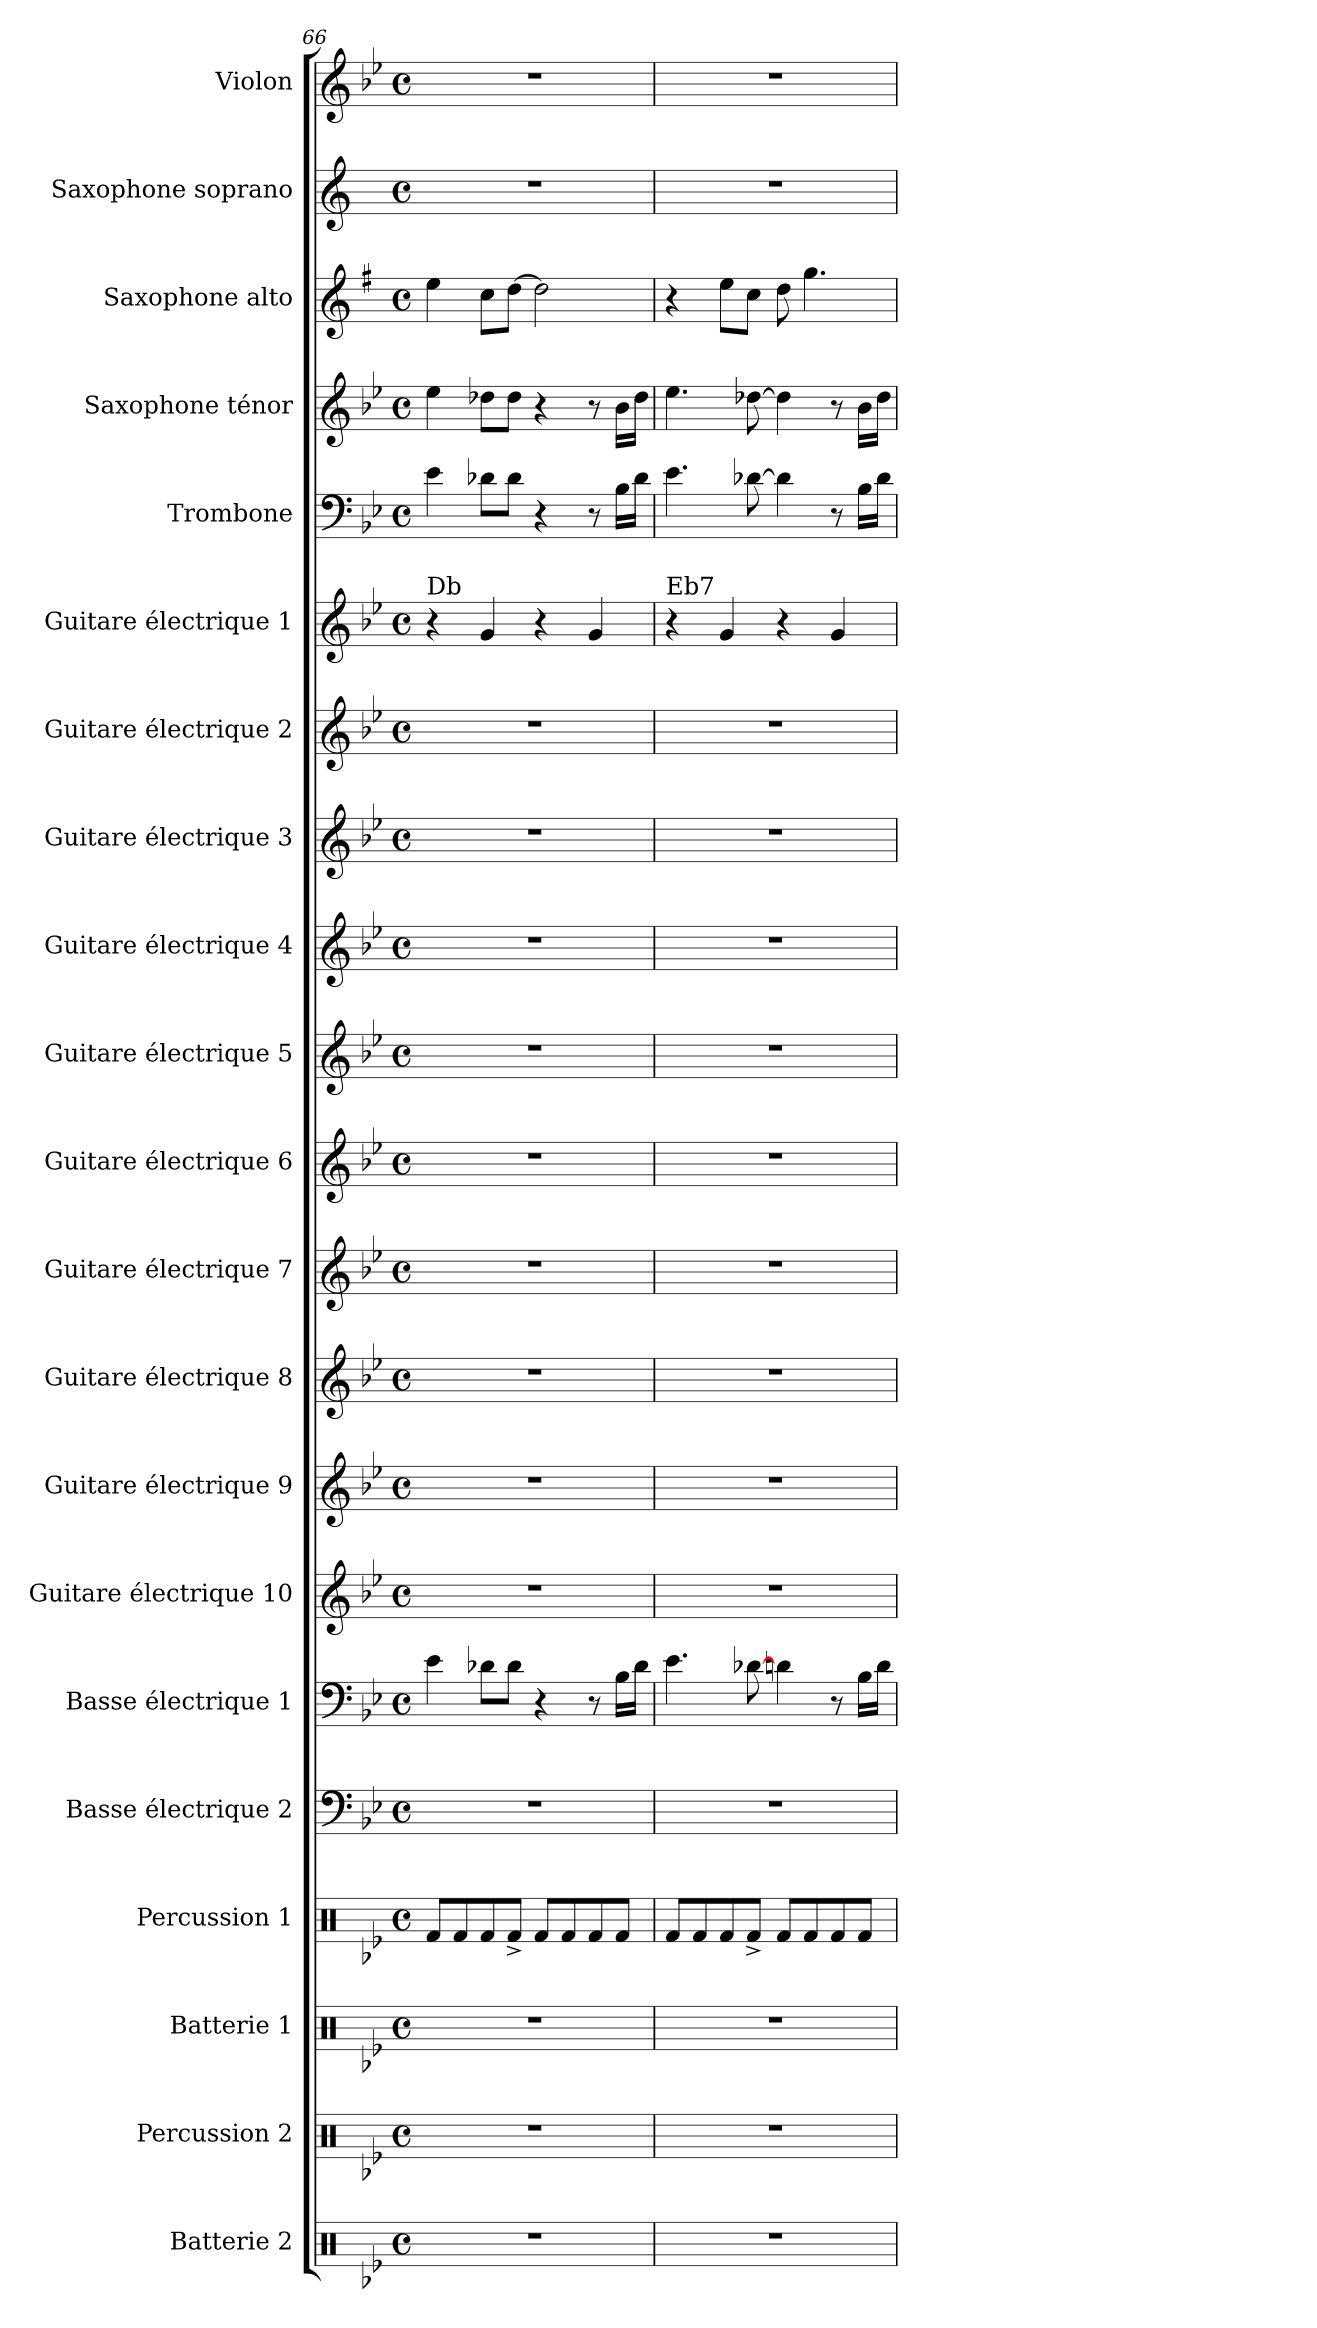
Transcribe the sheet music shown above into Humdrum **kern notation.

**kern	**kern	**kern	**kern	**kern	**kern	**kern	**kern	**kern	**kern	**kern	**kern	**kern	**kern	**kern	**kern	**kern	**kern	**kern	**kern	**kern
*part21	*part20	*part19	*part18	*part17	*part16	*part15	*part14	*part13	*part12	*part11	*part10	*part9	*part8	*part7	*part6	*part5	*part4	*part3	*part2	*part1
*staff21	*staff20	*staff19	*staff18	*staff17	*staff16	*staff15	*staff14	*staff13	*staff12	*staff11	*staff10	*staff9	*staff8	*staff7	*staff6	*staff5	*staff4	*staff3	*staff2	*staff1
*I"Batterie 2	*I"Percussion 2	*I"Batterie 1	*I"Percussion 1	*I"Basse électrique 2	*I"Basse électrique 1	*I"Guitare électrique 10	*I"Guitare électrique 9	*I"Guitare électrique 8	*I"Guitare électrique 7	*I"Guitare électrique 6	*I"Guitare électrique 5	*I"Guitare électrique 4	*I"Guitare électrique 3	*I"Guitare électrique 2	*I"Guitare électrique 1	*I"Trombone	*I"Saxophone ténor	*I"Saxophone alto	*I"Saxophone soprano	*I"Violon
*I'Batt. 2	*I'Perc. 2	*I'Batt. 1	*I'Perc. 1	*I'B.ƒ. 2	*I'B.ƒ. 1	*I'Gtr.ƒ. 10	*I'Gtr.ƒ. 9	*I'Gtr.ƒ. 8	*I'Gtr.ƒ. 7	*I'Gtr.ƒ. 6	*I'Gtr.ƒ. 5	*I'Gtr.ƒ. 4	*I'Gtr.ƒ. 3	*I'Gtr.ƒ. 2	*I'Gtr.ƒ. 1	*I'Tbn.	*I'Sx. T.	*I'Sx. A.	*I'Sx. S.	*I'Vln.
*clefX	*clefX	*clefX	*clefX	*clefF4	*clefF4	*clefG2	*clefG2	*clefG2	*clefG2	*clefG2	*clefG2	*clefG2	*clefG2	*clefG2	*clefG2	*clefF4	*clefG2	*clefG2	*clefG2	*clefG2
*	*	*	*	*ITrd7c12	*ITrd7c12	*ITrd7c12	*ITrd7c12	*ITrd7c12	*ITrd7c12	*ITrd7c12	*ITrd7c12	*ITrd7c12	*ITrd7c12	*ITrd7c12	*ITrd7c12	*	*ITrd8c14	*ITrd5c9	*ITrd1c2	*
*k[b-e-]	*k[b-e-]	*k[b-e-]	*k[b-e-]	*k[b-e-]	*k[b-e-]	*k[b-e-]	*k[b-e-]	*k[b-e-]	*k[b-e-]	*k[b-e-]	*k[b-e-]	*k[b-e-]	*k[b-e-]	*k[b-e-]	*k[b-e-]	*k[b-e-]	*k[b-e-]	*k[b-e-]	*k[b-e-]	*k[b-e-]
*B-:	*B-:	*B-:	*B-:	*B-:	*B-:	*B-:	*B-:	*B-:	*B-:	*B-:	*B-:	*B-:	*B-:	*B-:	*B-:	*B-:	*B-:	*B-:	*B-:	*B-:
*M4/4	*M4/4	*M4/4	*M4/4	*M4/4	*M4/4	*M4/4	*M4/4	*M4/4	*M4/4	*M4/4	*M4/4	*M4/4	*M4/4	*M4/4	*M4/4	*M4/4	*M4/4	*M4/4	*M4/4	*M4/4
*met(c)	*met(c)	*met(c)	*met(c)	*met(c)	*met(c)	*met(c)	*met(c)	*met(c)	*met(c)	*met(c)	*met(c)	*met(c)	*met(c)	*met(c)	*met(c)	*met(c)	*met(c)	*met(c)	*met(c)	*met(c)
=66	=66	=66	=66	=66	=66	=66	=66	=66	=66	=66	=66	=66	=66	=66	=66	=66	=66	=66	=66	=66
!	!	!	!	!	!	!	!	!	!	!	!	!	!	!	!LO:TX:a:t=Db	!	!	!	!	!
1r	1r	1r	8Rf/L	1r	4E-\	1r	1r	1r	1r	1r	1r	1r	1r	1r	4r	4e-\	4e-\	4g\	1r	1r
.	.	.	8Rf/	.	.	.	.	.	.	.	.	.	.	.	.	.	.	.	.	.
.	.	.	8Rf/	.	8D-X\L	.	.	.	.	.	.	.	.	.	4G/	8d-X\L	8d-X\L	8e-\L	.	.
.	.	.	8Rf^</J	.	8D-\J	.	.	.	.	.	.	.	.	.	.	8d-\J	8d-\J	[8f\J	.	.
.	.	.	8Rf/L	.	4r	.	.	.	.	.	.	.	.	.	4r	4r	4r	2f\]	.	.
.	.	.	8Rf/	.	.	.	.	.	.	.	.	.	.	.	.	.	.	.	.	.
.	.	.	8Rf/	.	8r	.	.	.	.	.	.	.	.	.	4G/	8r	8r	.	.	.
.	.	.	8Rf/J	.	16BB-\LL	.	.	.	.	.	.	.	.	.	.	16B-\LL	16B-\LL	.	.	.
.	.	.	.	.	16D-\JJ	.	.	.	.	.	.	.	.	.	.	16d-\JJ	16d-\JJ	.	.	.
=67	=67	=67	=67	=67	=67	=67	=67	=67	=67	=67	=67	=67	=67	=67	=67	=67	=67	=67	=67	=67
!	!	!	!	!	!	!	!	!	!	!	!	!	!	!	!LO:TX:a:t=Eb7	!	!	!	!	!
1r	1r	1r	8Rf/L	1r	4.E-\	1r	1r	1r	1r	1r	1r	1r	1r	1r	4r	4.e-\	4.e-\	4r	1r	1r
.	.	.	8Rf/	.	.	.	.	.	.	.	.	.	.	.	.	.	.	.	.	.
.	.	.	8Rf/	.	.	.	.	.	.	.	.	.	.	.	4G/	.	.	8g\L	.	.
.	.	.	8Rf^</J	.	[8D-X\	.	.	.	.	.	.	.	.	.	.	[8d-X\	[8d-X\	8e-\J	.	.
.	.	.	8Rf/L	.	4D\	.	.	.	.	.	.	.	.	.	4r	4d-\]	4d-\]	8f\	.	.
.	.	.	8Rf/	.	.	.	.	.	.	.	.	.	.	.	.	.	.	4.b-\	.	.
.	.	.	8Rf/	.	8r	.	.	.	.	.	.	.	.	.	4G/	8r	8r	.	.	.
.	.	.	8Rf/J	.	16BB-\LL	.	.	.	.	.	.	.	.	.	.	16B-\LL	16B-\LL	.	.	.
.	.	.	.	.	16D\JJ	.	.	.	.	.	.	.	.	.	.	16d-\JJ	16d-\JJ	.	.	.
=	=	=	=	=	=	=	=	=	=	=	=	=	=	=	=	=	=	=	=	=
*-	*-	*-	*-	*-	*-	*-	*-	*-	*-	*-	*-	*-	*-	*-	*-	*-	*-	*-	*-	*-
